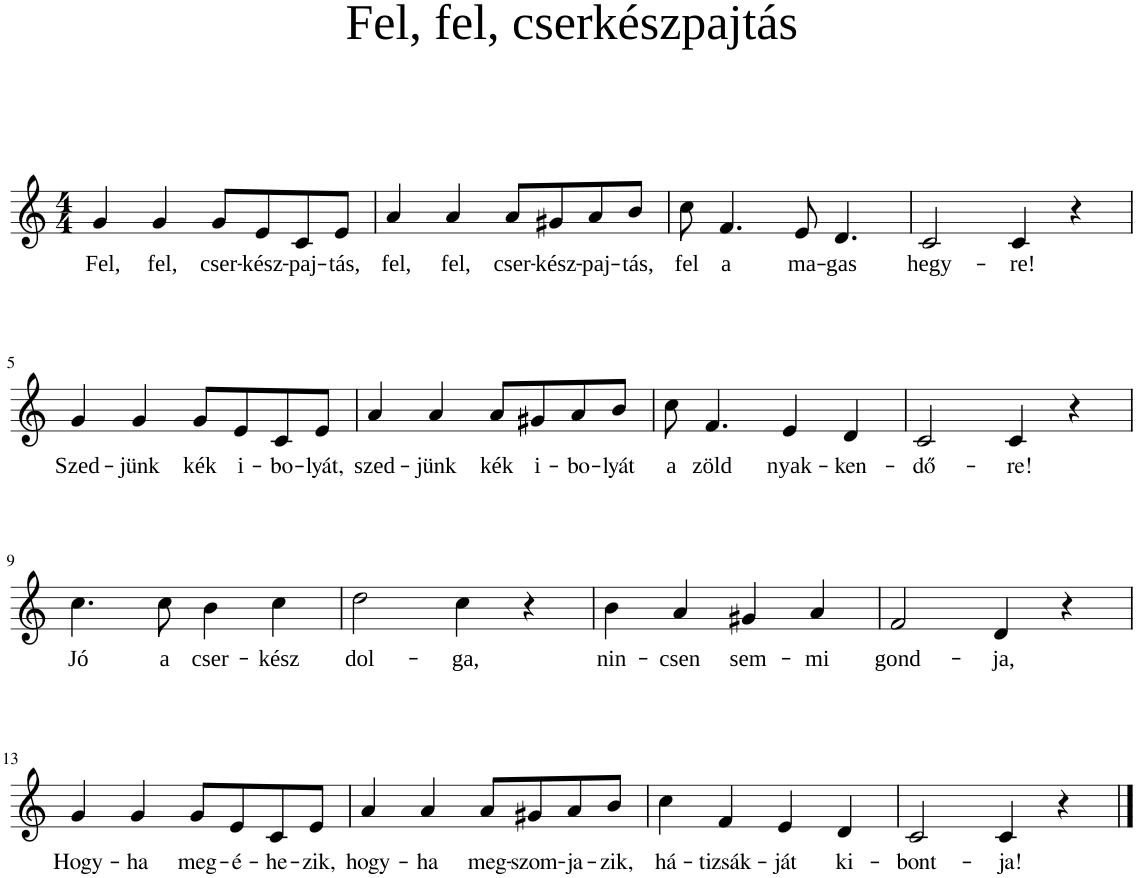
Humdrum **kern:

**kern	**text
*part1	*part1
*staff1	*staff1
*I"Piano	*
*I'Pno	*
*clefG2	*
*k[]	*
*M4/4	*
=1	=1
!	!LO:LY:b
4g/	Fel,
!	!LO:LY:b
4g/	fel,
!	!LO:LY:b
8g/L	cser-
!	!LO:LY:b
8e/	-kész-
!	!LO:LY:b
8c/	-paj-
!	!LO:LY:b
8e/J	-tás,
=2	=2
!	!LO:LY:b
4a/	fel,
!	!LO:LY:b
4a/	fel,
!	!LO:LY:b
8a/L	cser-
!	!LO:LY:b
8g#X/	-kész-
!	!LO:LY:b
8a/	-paj-
!	!LO:LY:b
8b/J	-tás,
=3	=3
!	!LO:LY:b
8cc\	fel
!	!LO:LY:b
4.f/	a
!	!LO:LY:b
8e/	ma-
!	!LO:LY:b
4.d/	-gas
=4	=4
!	!LO:LY:b
2c/	hegy-
!	!LO:LY:b
4c/	-re!
4r	.
!!LO:LB:g=z
=5	=5
!	!LO:LY:b
4g/	Szed-
!	!LO:LY:b
4g/	-jünk
!	!LO:LY:b
8g/L	kék
!	!LO:LY:b
8e/	i-
!	!LO:LY:b
8c/	-bo-
!	!LO:LY:b
8e/J	-lyát,
=6	=6
!	!LO:LY:b
4a/	szed-
!	!LO:LY:b
4a/	-jünk
!	!LO:LY:b
8a/L	kék
!	!LO:LY:b
8g#X/	i-
!	!LO:LY:b
8a/	-bo-
!	!LO:LY:b
8b/J	-lyát
=7	=7
!	!LO:LY:b
8cc\	a
!	!LO:LY:b
4.f/	zöld
!	!LO:LY:b
4e/	nyak-
!	!LO:LY:b
4d/	-ken-
=8	=8
!	!LO:LY:b
2c/	-dő-
!	!LO:LY:b
4c/	-re!
4r	.
!!LO:LB:g=z
=9	=9
!	!LO:LY:b
4.cc\	Jó
!	!LO:LY:b
8cc\	a
!	!LO:LY:b
4b\	cser-
!	!LO:LY:b
4cc\	-kész
=10	=10
!	!LO:LY:b
2dd\	dol-
!	!LO:LY:b
4cc\	-ga,
4r	.
=11	=11
!	!LO:LY:b
4b\	nin-
!	!LO:LY:b
4a/	-csen
!	!LO:LY:b
4g#X/	sem-
!	!LO:LY:b
4a/	-mi
=12	=12
!	!LO:LY:b
2f/	gond-
!	!LO:LY:b
4d/	-ja,
4r	.
!!LO:LB:g=z
=13	=13
!	!LO:LY:b
4g/	Hogy-
!	!LO:LY:b
4g/	-ha
!	!LO:LY:b
8g/L	meg-
!	!LO:LY:b
8e/	-é-
!	!LO:LY:b
8c/	-he-
!	!LO:LY:b
8e/J	-zik,
=14	=14
!	!LO:LY:b
4a/	hogy-
!	!LO:LY:b
4a/	-ha
!	!LO:LY:b
8a/L	meg-
!	!LO:LY:b
8g#X/	-szom-
!	!LO:LY:b
8a/	-ja-
!	!LO:LY:b
8b/J	-zik,
=15	=15
!	!LO:LY:b
4cc\	há-
!	!LO:LY:b
4f/	-tizsák-
!	!LO:LY:b
4e/	-ját
!	!LO:LY:b
4d/	ki-
=16	=16
!	!LO:LY:b
2c/	-bont-
!	!LO:LY:b
4c/	-ja!
4r	.
==	==
*-	*-
